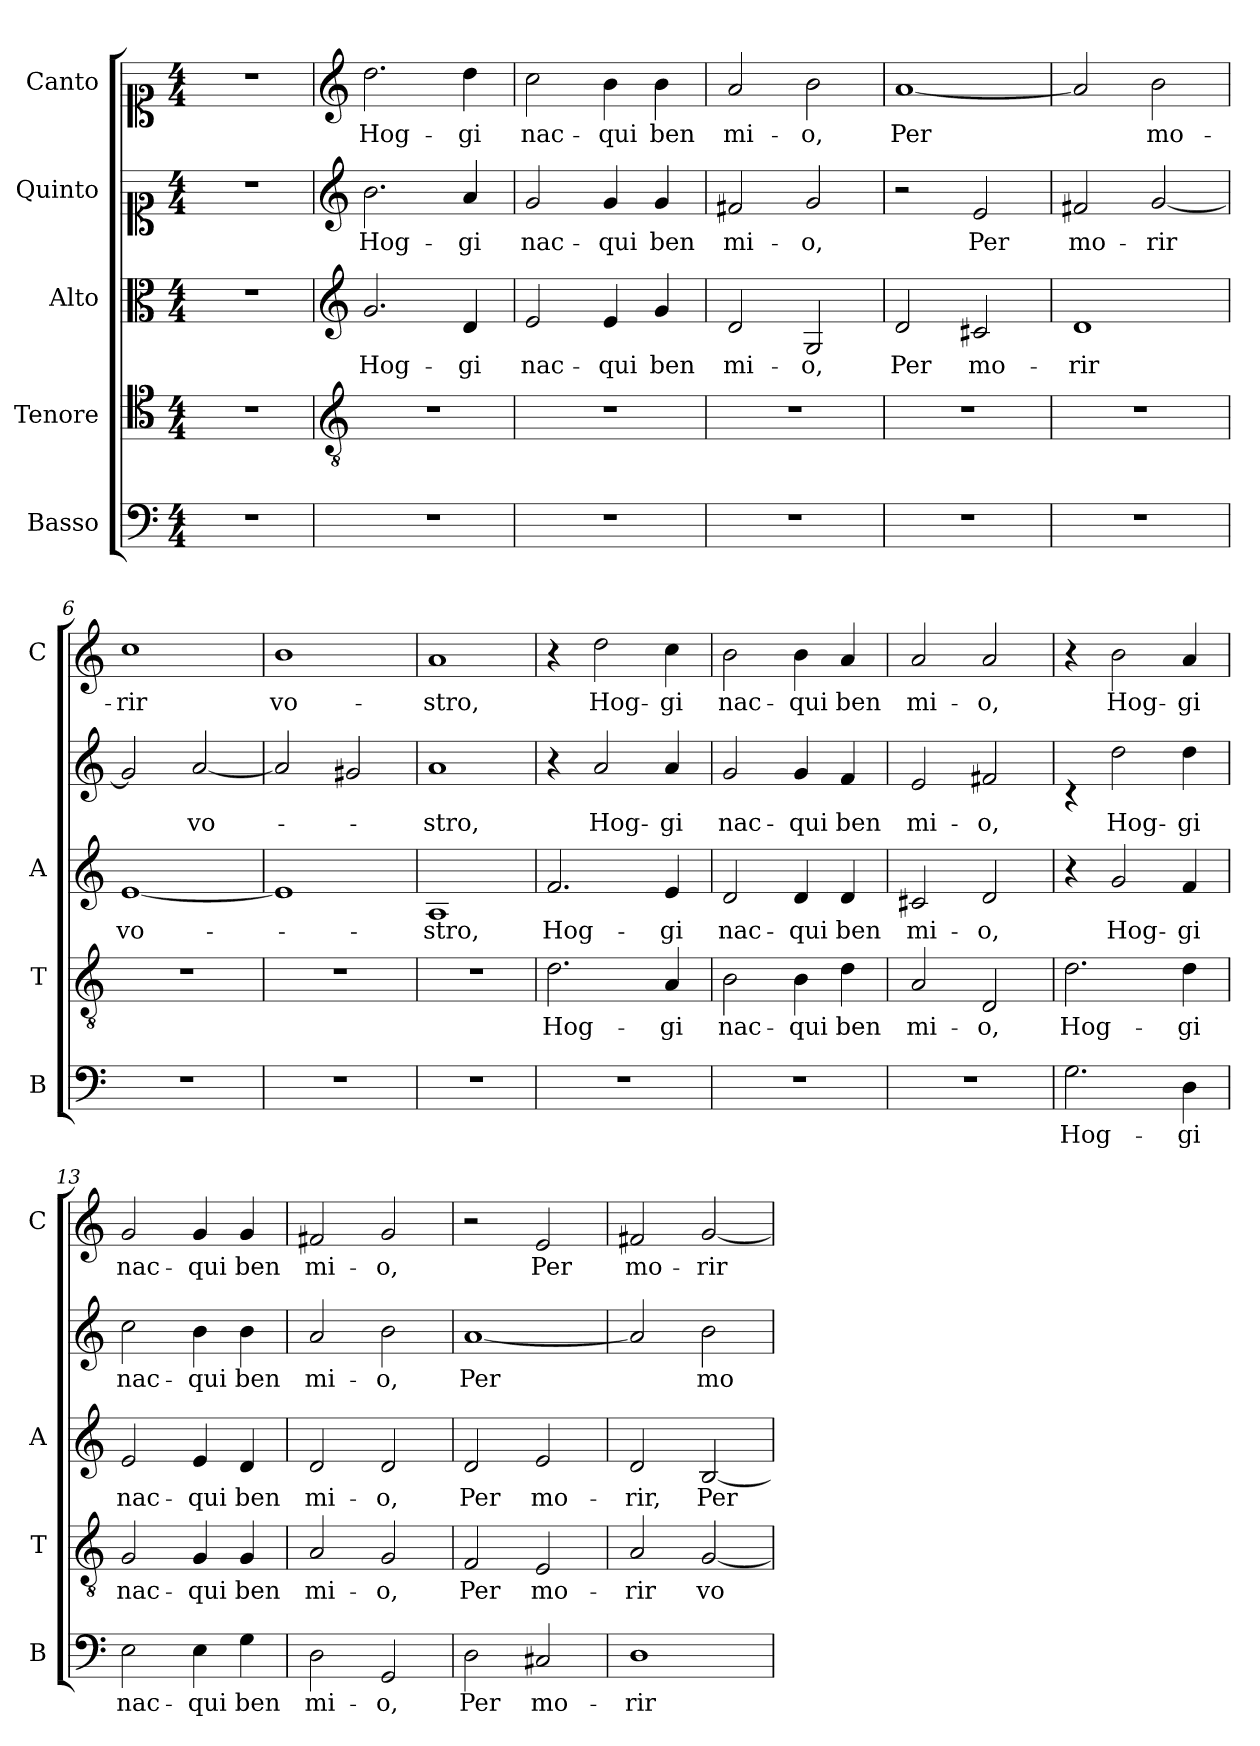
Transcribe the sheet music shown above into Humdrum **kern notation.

**kern	**text	**kern	**text	**kern	**text	**kern	**text	**kern	**text
*part5	*part5	*part4	*part4	*part3	*part3	*part2	*part2	*part1	*part1
*staff5	*staff5	*staff4	*staff4	*staff3	*staff3	*staff2	*staff2	*staff1	*staff1
*I"Basso	*	*I"Tenore	*	*I"Alto	*	*I"Quinto	*	*I"Canto	*
*I'B	*	*I'T	*	*I'A	*	*	*	*I'C	*
*clefF4	*	*clefC4	*	*clefC3	*	*clefC1	*	*clefC1	*
*k[]	*	*k[]	*	*k[]	*	*k[]	*	*k[]	*
*C:	*	*C:	*	*C:	*	*C:	*	*C:	*
*M4/4	*	*M4/4	*	*M4/4	*	*M4/4	*	*M4/4	*
=	=	=	=	=	=	=	=	=	=
1r	.	1r	.	1r	.	1r	.	1r	.
=1	=1	=1	=1	=1	=1	=1	=1	=1	=1
*	*	*clefGv2	*	*clefG2	*	*clefG2	*	*clefG2	*
!	!	!	!	!	!LO:LY:b	!	!LO:LY:b	!	!LO:LY:b
1r	.	1r	.	2.g/	Hog-	2.b\	Hog-	2.dd\	Hog-
!	!	!	!	!	!LO:LY:b	!	!LO:LY:b	!	!LO:LY:b
.	.	.	.	4d/	-gi	4a/	-gi	4dd\	-gi
=2	=2	=2	=2	=2	=2	=2	=2	=2	=2
!	!	!	!	!	!LO:LY:b	!	!LO:LY:b	!	!LO:LY:b
1r	.	1r	.	2e/	nac-	2g/	nac-	2cc\	nac-
!	!	!	!	!	!LO:LY:b	!	!LO:LY:b	!	!LO:LY:b
.	.	.	.	4e/	-qui	4g/	-qui	4b\	-qui
!	!	!	!	!	!LO:LY:b	!	!LO:LY:b	!	!LO:LY:b
.	.	.	.	4g/	ben	4g/	ben	4b\	ben
=3	=3	=3	=3	=3	=3	=3	=3	=3	=3
!	!	!	!	!	!LO:LY:b	!	!LO:LY:b	!	!LO:LY:b
1r	.	1r	.	2d/	mi-	2f#X/	mi-	2a/	mi-
!	!	!	!	!	!LO:LY:b	!	!LO:LY:b	!	!LO:LY:b
.	.	.	.	2G/	-o,	2g/	-o,	2b\	-o,
=4	=4	=4	=4	=4	=4	=4	=4	=4	=4
!	!	!	!	!	!LO:LY:b	!	!	!	!LO:LY:b
1r	.	1r	.	2d/	Per	2r	.	[1a	Per
!	!	!	!	!	!LO:LY:b	!	!LO:LY:b	!	!
.	.	.	.	2c#X/	mo-	2e/	Per	.	.
=5	=5	=5	=5	=5	=5	=5	=5	=5	=5
!	!	!	!	!	!LO:LY:b	!	!LO:LY:b	!	!
1r	.	1r	.	1d	-rir	2f#X/	mo-	2a/]	.
!	!	!	!	!	!	!	!LO:LY:b	!	!LO:LY:b
.	.	.	.	.	.	[2g/	-rir	2b\	mo-
=6	=6	=6	=6	=6	=6	=6	=6	=6	=6
!	!	!	!	!	!LO:LY:b	!	!	!	!LO:LY:b
1r	.	1r	.	[1e	vo-	2g/]	.	1cc	-rir
!	!	!	!	!	!	!	!LO:LY:b	!	!
.	.	.	.	.	.	[2a/	vo-	.	.
=7	=7	=7	=7	=7	=7	=7	=7	=7	=7
!	!	!	!	!	!	!	!	!	!LO:LY:b
1r	.	1r	.	1e]	.	2a/]	.	1b	vo-
.	.	.	.	.	.	2g#X/	.	.	.
=8	=8	=8	=8	=8	=8	=8	=8	=8	=8
!	!	!	!	!	!LO:LY:b	!	!LO:LY:b	!	!LO:LY:b
1r	.	1r	.	1A	-stro,	1a	-stro,	1a	-stro,
!!LO:LB:g=z
=9	=9	=9	=9	=9	=9	=9	=9	=9	=9
!	!	!	!LO:LY:b	!	!LO:LY:b	!	!	!	!
1r	.	2.d\	Hog-	2.f/	Hog-	4r	.	4r	.
!	!	!	!	!	!	!	!LO:LY:b	!	!LO:LY:b
.	.	.	.	.	.	2a/	Hog-	2dd\	Hog-
!	!	!	!LO:LY:b	!	!LO:LY:b	!	!LO:LY:b	!	!LO:LY:b
.	.	4A/	-gi	4e/	-gi	4a/	-gi	4cc\	-gi
=10	=10	=10	=10	=10	=10	=10	=10	=10	=10
!	!	!	!LO:LY:b	!	!LO:LY:b	!	!LO:LY:b	!	!LO:LY:b
1r	.	2B\	nac-	2d/	nac-	2g/	nac-	2b\	nac-
!	!	!	!LO:LY:b	!	!LO:LY:b	!	!LO:LY:b	!	!LO:LY:b
.	.	4B\	-qui	4d/	-qui	4g/	-qui	4b\	-qui
!	!	!	!LO:LY:b	!	!LO:LY:b	!	!LO:LY:b	!	!LO:LY:b
.	.	4d\	ben	4d/	ben	4f/	ben	4a/	ben
=11	=11	=11	=11	=11	=11	=11	=11	=11	=11
!	!	!	!LO:LY:b	!	!LO:LY:b	!	!LO:LY:b	!	!LO:LY:b
1r	.	2A/	mi-	2c#X/	mi-	2e/	mi-	2a/	mi-
!	!	!	!LO:LY:b	!	!LO:LY:b	!	!LO:LY:b	!	!LO:LY:b
.	.	2D/	-o,	2d/	-o,	2f#X/	-o,	2a/	-o,
=12	=12	=12	=12	=12	=12	=12	=12	=12	=12
!	!LO:LY:b	!	!LO:LY:b	!	!	!	!	!	!
2.G\	Hog-	2.d\	Hog-	4r	.	4rc	.	4r	.
!	!	!	!	!	!LO:LY:b	!	!LO:LY:b	!	!LO:LY:b
.	.	.	.	2g/	Hog-	2dd\	Hog-	2b\	Hog-
!	!LO:LY:b	!	!LO:LY:b	!	!LO:LY:b	!	!LO:LY:b	!	!LO:LY:b
4D\	-gi	4d\	-gi	4f/	-gi	4dd\	-gi	4a/	-gi
=13	=13	=13	=13	=13	=13	=13	=13	=13	=13
!	!LO:LY:b	!	!LO:LY:b	!	!LO:LY:b	!	!LO:LY:b	!	!LO:LY:b
2E\	nac-	2G/	nac-	2e/	nac-	2cc\	nac-	2g/	nac-
!	!LO:LY:b	!	!LO:LY:b	!	!LO:LY:b	!	!LO:LY:b	!	!LO:LY:b
4E\	-qui	4G/	-qui	4e/	-qui	4b\	-qui	4g/	-qui
!	!LO:LY:b	!	!LO:LY:b	!	!LO:LY:b	!	!LO:LY:b	!	!LO:LY:b
4G\	ben	4G/	ben	4d/	ben	4b\	ben	4g/	ben
=14	=14	=14	=14	=14	=14	=14	=14	=14	=14
!	!LO:LY:b	!	!LO:LY:b	!	!LO:LY:b	!	!LO:LY:b	!	!LO:LY:b
2D\	mi-	2A/	mi-	2d/	mi-	2a/	mi-	2f#X/	mi-
!	!LO:LY:b	!	!LO:LY:b	!	!LO:LY:b	!	!LO:LY:b	!	!LO:LY:b
2GG/	-o,	2G/	-o,	2d/	-o,	2b\	-o,	2g/	-o,
=15	=15	=15	=15	=15	=15	=15	=15	=15	=15
!	!LO:LY:b	!	!LO:LY:b	!	!LO:LY:b	!	!LO:LY:b	!	!
2D\	Per	2F/	Per	2d/	Per	[1a	Per	2r	.
!	!LO:LY:b	!	!LO:LY:b	!	!LO:LY:b	!	!	!	!LO:LY:b
2C#X/	mo-	2E/	mo-	2e/	mo-	.	.	2e/	Per
=16	=16	=16	=16	=16	=16	=16	=16	=16	=16
!	!LO:LY:b	!	!LO:LY:b	!	!LO:LY:b	!	!	!	!LO:LY:b
1D	-rir	2A/	-rir	2d/	-rir,	2a/]	.	2f#X/	mo-
!	!	!	!LO:LY:b	!	!LO:LY:b	!	!LO:LY:b	!	!LO:LY:b
.	.	[2G/	vo-	[2B/	Per	2b\	mo-	[2g/	-rir
=	=	=	=	=	=	=	=	=	=
*-	*-	*-	*-	*-	*-	*-	*-	*-	*-
